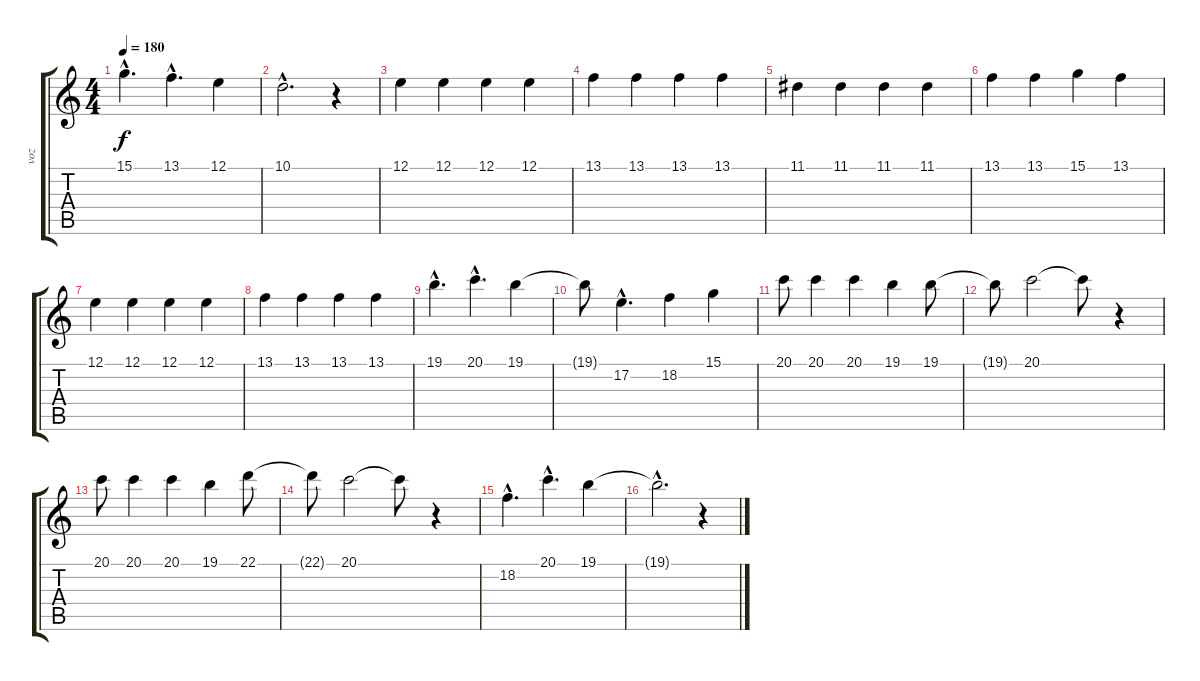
\track ("voz" "voz") {instrument oboe}
\staff {score tabs}
\tuning (E4 B3 G3 D3 A2 E2) {hide}
\ts (4 4)
\tempo 180
\clef g2
\ks c
15.1{hac}.4{d dy f} 13.1{hac}.4{d} 12.1.4 |
10.1{hac}.2{d} r.4 |
12.1.4 12.1.4 12.1.4 12.1.4 |
13.1.4 13.1.4 13.1.4 13.1.4 |
11.1.4 11.1.4 11.1.4 11.1.4 |
13.1.4 13.1.4 15.1.4 13.1.4 |
12.1.4 12.1.4 12.1.4 12.1.4 |
13.1.4 13.1.4 13.1.4 13.1.4 |
19.1{hac}.4{d} 20.1{hac}.4{d} 19.1.4 |
19.1{t}.8 17.2{hac}.4{d} 18.2.4 15.1.4 |
20.1.8 20.1.4 20.1.4 19.1.4 19.1.8 |
19.1{t}.8 20.1.2 20.1{t}.8 r.4 |
20.1.8 20.1.4 20.1.4 19.1.4 22.1.8 |
22.1{t}.8 20.1.2 20.1{t}.8 r.4 |
18.2{hac}.4{d} 20.1{hac}.4{d} 19.1.4 |
19.1{hac t}.2{d} r.4
